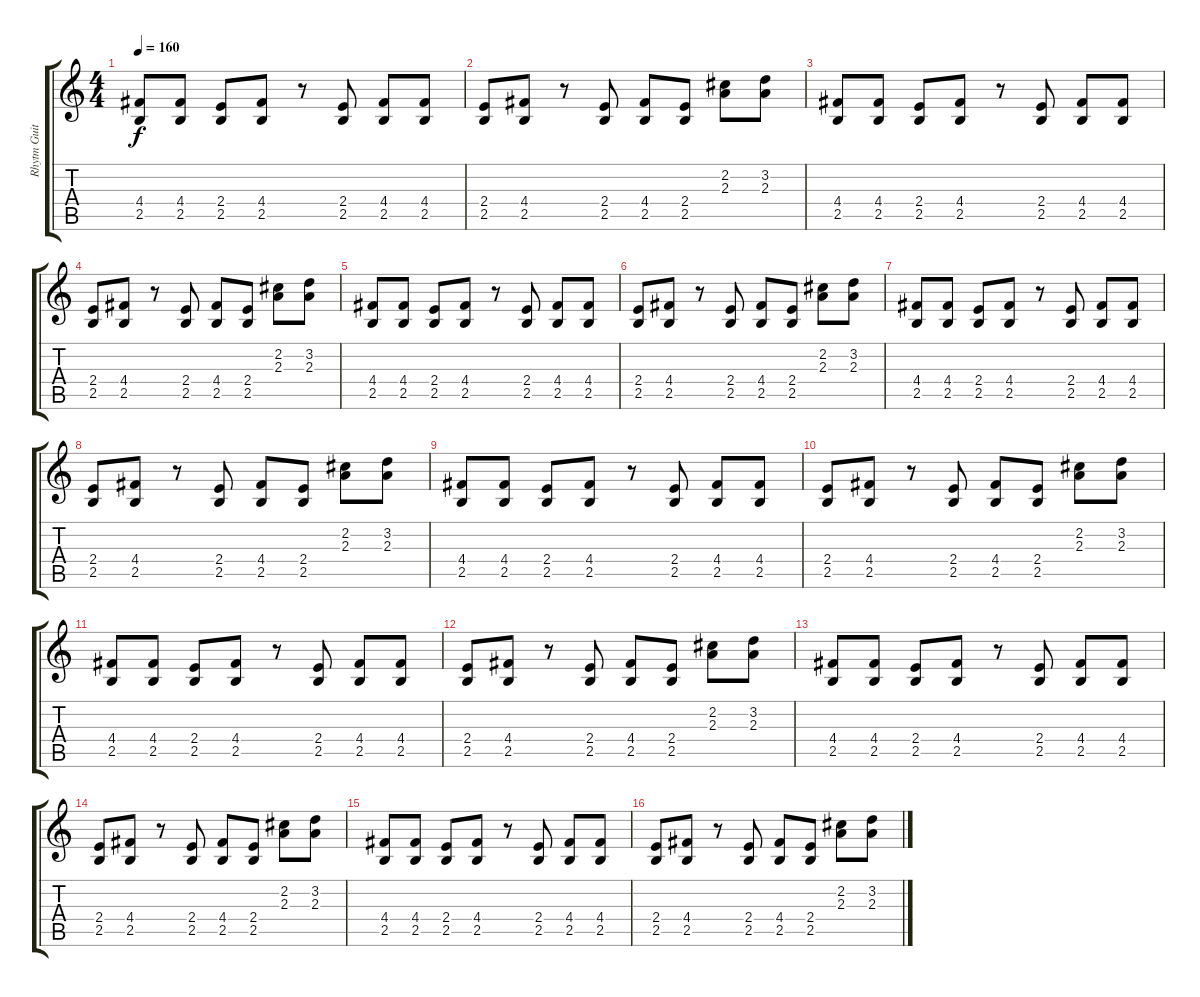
\track ("Rhytm Guitar" "Rhytm Guit") {instrument distortionguitar}
\staff {score tabs}
\tuning (E4 B3 G3 D3 A2 E2) {hide}
\ts (4 4)
\tempo 160
\clef g2
\ks c
(4.4 2.5).8{dy f} (4.4 2.5).8 (2.4 2.5).8 (4.4 2.5).8 r.8 (2.4 2.5).8 (4.4 2.5).8 (4.4 2.5).8 |
(2.4 2.5).8 (4.4 2.5).8 r.8 (2.4 2.5).8 (4.4 2.5).8 (2.4 2.5).8 (2.2 2.3).8 (3.2 2.3).8 |
(4.4 2.5).8 (4.4 2.5).8 (2.4 2.5).8 (4.4 2.5).8 r.8 (2.4 2.5).8 (4.4 2.5).8 (4.4 2.5).8 |
(2.4 2.5).8 (4.4 2.5).8 r.8 (2.4 2.5).8 (4.4 2.5).8 (2.4 2.5).8 (2.2 2.3).8 (3.2 2.3).8 |
(4.4 2.5).8 (4.4 2.5).8 (2.4 2.5).8 (4.4 2.5).8 r.8 (2.4 2.5).8 (4.4 2.5).8 (4.4 2.5).8 |
(2.4 2.5).8 (4.4 2.5).8 r.8 (2.4 2.5).8 (4.4 2.5).8 (2.4 2.5).8 (2.2 2.3).8 (3.2 2.3).8 |
(4.4 2.5).8 (4.4 2.5).8 (2.4 2.5).8 (4.4 2.5).8 r.8 (2.4 2.5).8 (4.4 2.5).8 (4.4 2.5).8 |
(2.4 2.5).8 (4.4 2.5).8 r.8 (2.4 2.5).8 (4.4 2.5).8 (2.4 2.5).8 (2.2 2.3).8 (3.2 2.3).8 |
(4.4 2.5).8 (4.4 2.5).8 (2.4 2.5).8 (4.4 2.5).8 r.8 (2.4 2.5).8 (4.4 2.5).8 (4.4 2.5).8 |
(2.4 2.5).8 (4.4 2.5).8 r.8 (2.4 2.5).8 (4.4 2.5).8 (2.4 2.5).8 (2.2 2.3).8 (3.2 2.3).8 |
(4.4 2.5).8 (4.4 2.5).8 (2.4 2.5).8 (4.4 2.5).8 r.8 (2.4 2.5).8 (4.4 2.5).8 (4.4 2.5).8 |
(2.4 2.5).8 (4.4 2.5).8 r.8 (2.4 2.5).8 (4.4 2.5).8 (2.4 2.5).8 (2.2 2.3).8 (3.2 2.3).8 |
(4.4 2.5).8 (4.4 2.5).8 (2.4 2.5).8 (4.4 2.5).8 r.8 (2.4 2.5).8 (4.4 2.5).8 (4.4 2.5).8 |
(2.4 2.5).8 (4.4 2.5).8 r.8 (2.4 2.5).8 (4.4 2.5).8 (2.4 2.5).8 (2.2 2.3).8 (3.2 2.3).8 |
(4.4 2.5).8 (4.4 2.5).8 (2.4 2.5).8 (4.4 2.5).8 r.8 (2.4 2.5).8 (4.4 2.5).8 (4.4 2.5).8 |
(2.4 2.5).8 (4.4 2.5).8 r.8 (2.4 2.5).8 (4.4 2.5).8 (2.4 2.5).8 (2.2 2.3).8 (3.2 2.3).8
